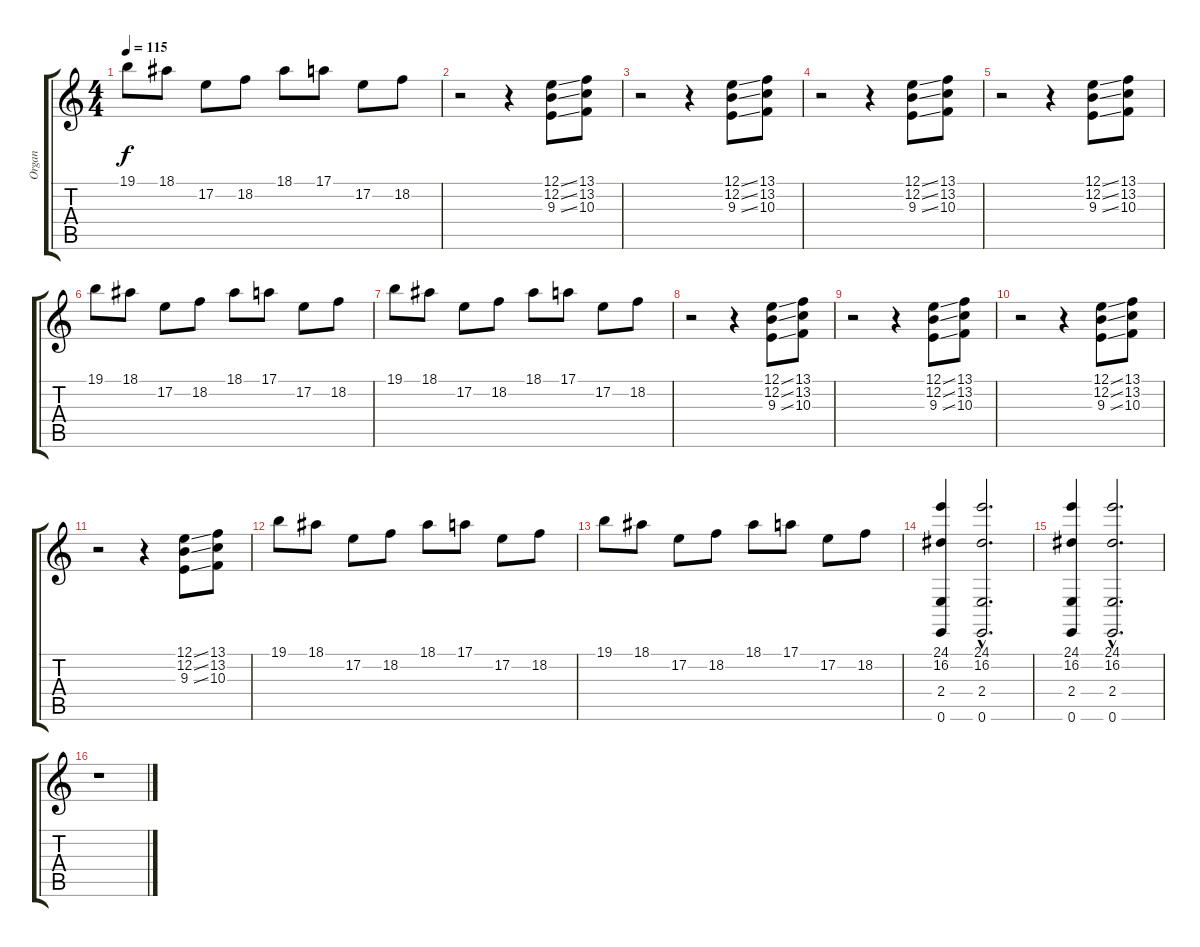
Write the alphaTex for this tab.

\track ("Organ" "Organ") {instrument churchorgan}
\staff {score tabs}
\tuning (E4 B3 G3 D3 A2 E2) {hide}
\ts (4 4)
\tempo 115
\clef g2
\ks c
19.1.8{dy f} 18.1.8 17.2.8 18.2.8 18.1.8 17.1.8 17.2.8 18.2.8 |
r.2 r.4 (12.1{ss} 12.2{ss} 9.3{ss}).8 (13.1 13.2 10.3).8 |
r.2 r.4 (12.1{ss} 12.2{ss} 9.3{ss}).8 (13.1 13.2 10.3).8 |
r.2 r.4 (12.1{ss} 12.2{ss} 9.3{ss}).8 (13.1 13.2 10.3).8 |
r.2 r.4 (12.1{ss} 12.2{ss} 9.3{ss}).8 (13.1 13.2 10.3).8 |
19.1.8 18.1.8 17.2.8 18.2.8 18.1.8 17.1.8 17.2.8 18.2.8 |
19.1.8 18.1.8 17.2.8 18.2.8 18.1.8 17.1.8 17.2.8 18.2.8 |
r.2 r.4 (12.1{ss} 12.2{ss} 9.3{ss}).8 (13.1 13.2 10.3).8 |
r.2 r.4 (12.1{ss} 12.2{ss} 9.3{ss}).8 (13.1 13.2 10.3).8 |
r.2 r.4 (12.1{ss} 12.2{ss} 9.3{ss}).8 (13.1 13.2 10.3).8 |
r.2 r.4 (12.1{ss} 12.2{ss} 9.3{ss}).8 (13.1 13.2 10.3).8 |
19.1.8 18.1.8 17.2.8 18.2.8 18.1.8 17.1.8 17.2.8 18.2.8 |
19.1.8 18.1.8 17.2.8 18.2.8 18.1.8 17.1.8 17.2.8 18.2.8 |
(24.1 16.2 2.4 0.6).4 (24.1{hac} 16.2{hac} 2.4{hac} 0.6{hac}).2{d} |
(24.1 16.2 2.4 0.6).4 (24.1{hac} 16.2{hac} 2.4{hac} 0.6{hac}).2{d} |
r.1
